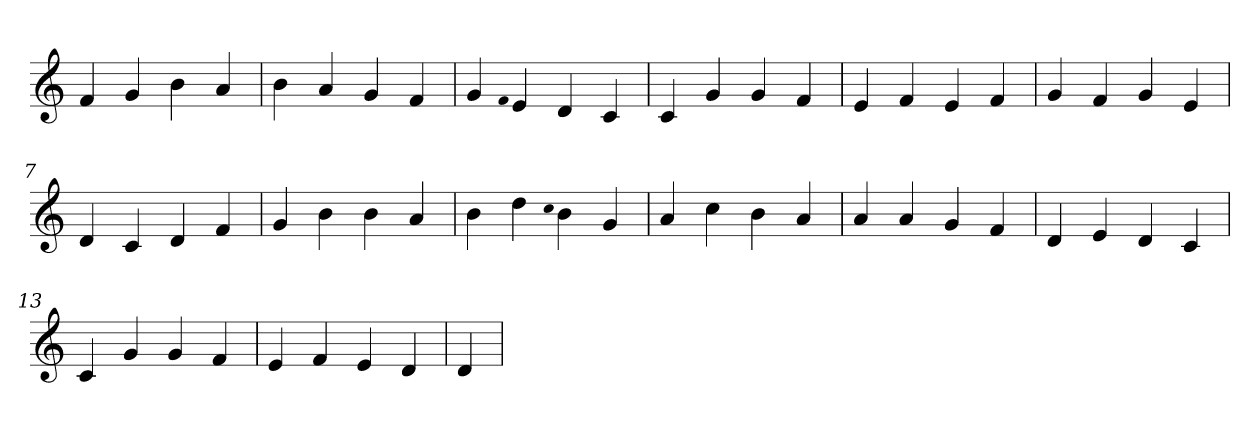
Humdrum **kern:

**kern
*part1
*staff1
*clefG2
=1
4f
4g
4b
4a
=2
4b
4a
4g
4f
=3
4g
qqf
4e
4d
4c
=4
4c
4g
4g
4f
=5
4e
4f
4e
4f
=6
4g
4f
4g
4e
=7
4d
4c
4d
4f
=8
4g
4b
4b
4a
=9
4b
4dd
qqcc
4b
4g
=10
4a
4cc
4b
4a
=11
4a
4a
4g
4f
=12
4d
4e
4d
4c
=13
4c
4g
4g
4f
=14
4e
4f
4e
4d
=15
4d
=
*-
